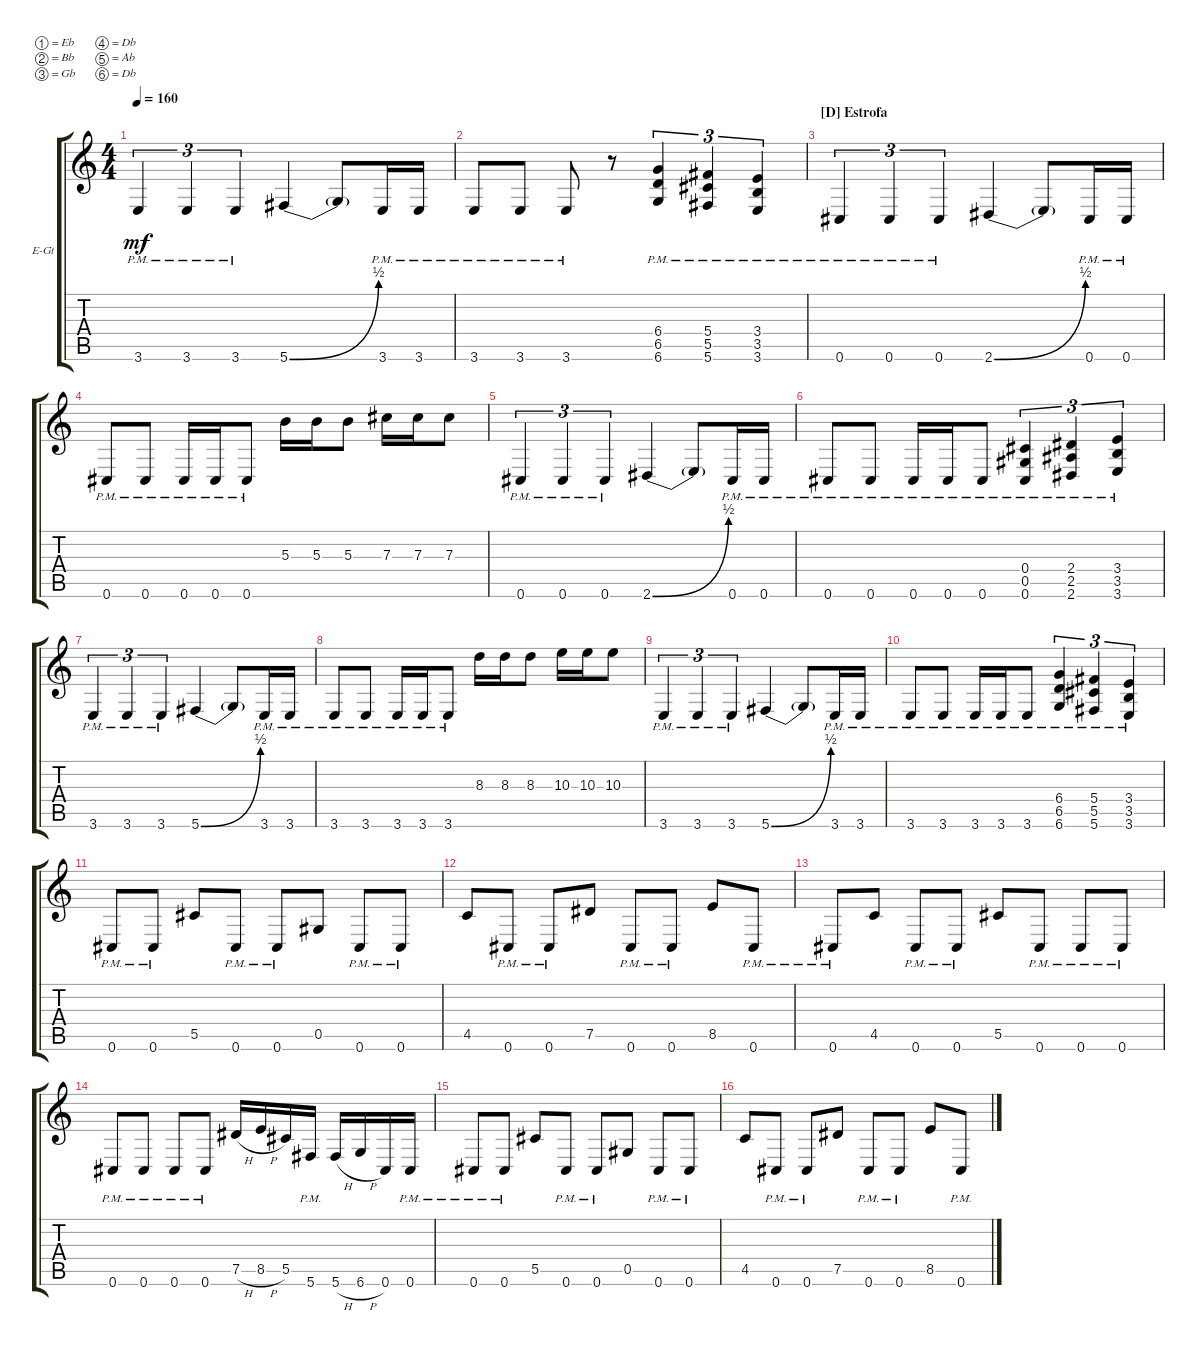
\bracketExtendMode groupsimilarinstruments
\firstSystemTrackNameOrientation horizontal
\otherSystemsTrackNameOrientation horizontal
\track ("Corey Beaulieu" "E-Gt") {instrument distortionguitar}
\staff {score tabs}
\tuning (Eb4 Bb3 Gb3 Db3 Ab2 Db2)
\ts (4 4)
\tempo 160
\clef g2
\ks c
3.6{pm}.4{tu (3 2) dy mf} 3.6{pm}.4{tu (3 2)} 3.6{pm}.4{tu (3 2)} 5.6{be (bend 0 0 59.4 2)}.4 5.6{t}.8 3.6{pm}.16 3.6{pm}.16 |
3.6{pm}.8 3.6{pm}.8 3.6{pm}.8 r.8 (6.6{pm} 6.5{pm} 6.4{pm}).4{tu (3 2)} (5.4{pm} 5.5{pm} 5.6{pm}).4{tu (3 2)} (3.6{pm} 3.4{pm} 3.5{pm}).4{tu (3 2)} |
\section ("D" "Estrofa")
0.6{pm}.4{tu (3 2)} 0.6{pm}.4{tu (3 2)} 0.6{pm}.4{tu (3 2)} 2.6{be (bend 0 0 59.4 2)}.4 2.6{t}.8 0.6{pm}.16 0.6{pm}.16 |
0.6{pm}.8 0.6{pm}.8 0.6{pm}.16 0.6{pm}.16 0.6{pm}.8 5.3.16 5.3.16 5.3.8 7.3.16 7.3.16 7.3.8 |
0.6{pm}.4{tu (3 2)} 0.6{pm}.4{tu (3 2)} 0.6{pm}.4{tu (3 2)} 2.6{be (bend 0 0 59.4 2)}.4 2.6{t}.8 0.6{pm}.16 0.6{pm}.16 |
0.6{pm}.8 0.6{pm}.8 0.6{pm}.16 0.6{pm}.16 0.6{pm}.8 (0.6{pm} 0.5{pm} 0.4{pm}).4{tu (3 2)} (2.6{pm} 2.4{pm} 2.5{pm}).4{tu (3 2)} (3.6{pm} 3.5{pm} 3.4{pm}).4{tu (3 2)} |
3.6{pm}.4{tu (3 2)} 3.6{pm}.4{tu (3 2)} 3.6{pm}.4{tu (3 2)} 5.6{be (bend 0 0 59.4 2)}.4 5.6{t}.8 3.6{pm}.16 3.6{pm}.16 |
3.6{pm}.8 3.6{pm}.8 3.6{pm}.16 3.6{pm}.16 3.6{pm}.8 8.3.16 8.3.16 8.3.8 10.3.16 10.3.16 10.3.8 |
3.6{pm}.4{tu (3 2)} 3.6{pm}.4{tu (3 2)} 3.6{pm}.4{tu (3 2)} 5.6{be (bend 0 0 59.4 2)}.4 5.6{t}.8 3.6{pm}.16 3.6{pm}.16 |
3.6{pm}.8 3.6{pm}.8 3.6{pm}.16 3.6{pm}.16 3.6{pm}.8 (6.6{pm} 6.5{pm} 6.4{pm}).4{tu (3 2)} (5.4{pm} 5.5{pm} 5.6{pm}).4{tu (3 2)} (3.6{pm} 3.4{pm} 3.5{pm}).4{tu (3 2)} |
0.6{pm}.8 0.6{pm}.8 5.5.8 0.6{pm}.8 0.6{pm}.8 0.5.8 0.6{pm}.8 0.6{pm}.8 |
4.5.8 0.6{pm}.8 0.6{pm}.8 7.5.8 0.6{pm}.8 0.6{pm}.8 8.5.8 0.6{pm}.8 |
0.6{pm}.8 4.5.8 0.6{pm}.8 0.6{pm}.8 5.5.8 0.6{pm}.8 0.6{pm}.8 0.6{pm}.8 |
0.6{pm}.8 0.6{pm}.8 0.6{pm}.8 0.6{pm}.8 7.5{h}.16 8.5{h}.16 5.5.16 5.6{pm}.16 5.6{h}.16 6.6{h}.16 0.6.16 0.6{pm}.16 |
0.6{pm}.8 0.6{pm}.8 5.5.8 0.6{pm}.8 0.6{pm}.8 0.5.8 0.6{pm}.8 0.6{pm}.8 |
4.5.8 0.6{pm}.8 0.6{pm}.8 7.5.8 0.6{pm}.8 0.6{pm}.8 8.5.8 0.6{pm}.8
